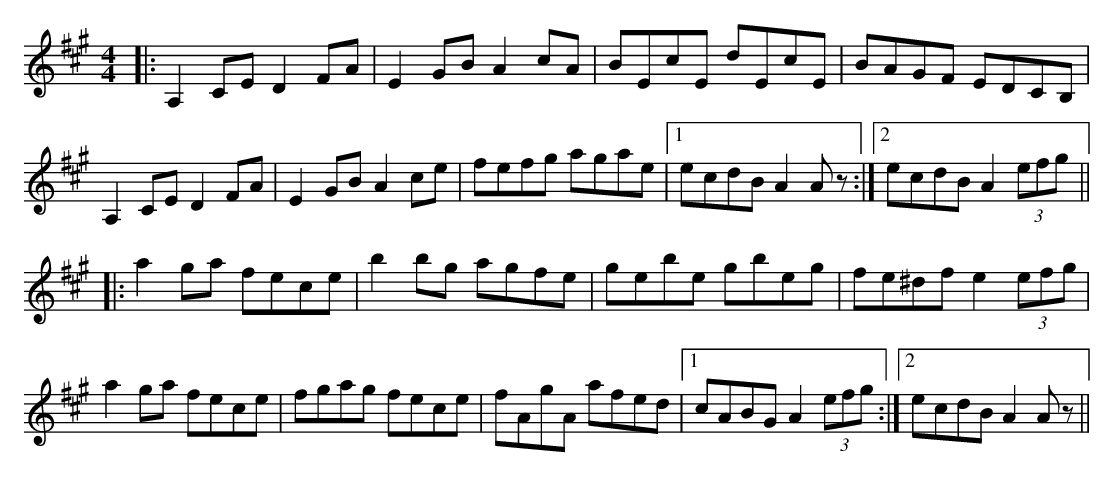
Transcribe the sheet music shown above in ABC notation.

X:1
M:4/4
K:A
|:A,2CE D2FA|E2GB A2cA|BEcE dEcE|BAGF EDCB,|
A,2CE D2FA|E2GB A2ce|fefg agae|1 ecdBA2 A z:|2 ecdBA2 (3efg||
|:a2 ga fece|b2 bg agfe|gebe gbeg|fe^df e2 (3efg|
a2 ga fece|fgag fece|fAgA afed|1 cABG A2 (3efg:|2 ecdBA2 Az||
